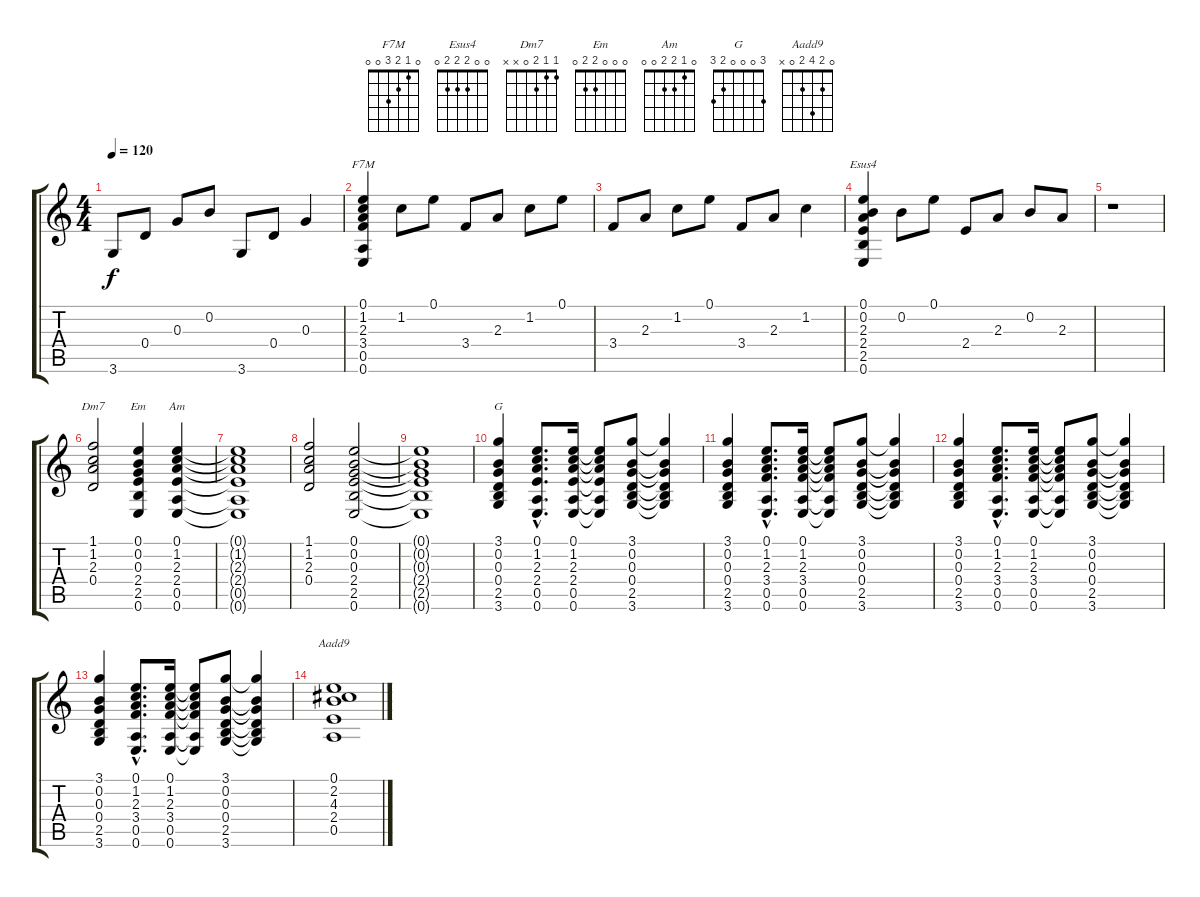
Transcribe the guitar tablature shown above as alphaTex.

\track "" {instrument electricguitarclean}
\staff {score tabs}
\tuning (E4 B3 G3 D3 A2 E2) {hide}
\chord ("F7M" 0 1 2 3 0 0)
\chord ("Esus4" 0 0 2 2 2 0)
\chord ("Dm7" 1 1 2 0 x x)
\chord ("Em" 0 0 0 2 2 0)
\chord ("Am" 0 1 2 2 0 0)
\chord ("G" 3 0 0 0 2 3)
\chord ("Aadd9" 0 2 4 2 0 x)
\ts (4 4)
\tempo 120
\clef g2
\ks c
3.6.8{dy f} 0.4.8 0.3.8 0.2.8 3.6.8 0.4.8 0.3.4 |
(0.1 1.2 2.3 3.4 0.5 0.6).4{ch "F7M"} 1.2.8 0.1.8 3.4.8 2.3.8 1.2.8 0.1.8 |
3.4.8 2.3.8 1.2.8 0.1.8 3.4.8 2.3.8 1.2.4 |
(0.1 0.2 2.3 2.4 2.5 0.6).4{ch "Esus4"} 0.2.8 0.1.8 2.4.8 2.3.8 0.2.8 2.3.8 |
r.1 |
(1.1 1.2 2.3 0.4).2{ch "Dm7"} (0.1 0.2 0.3 2.4 2.5 0.6).4{ch "Em"} (0.1 1.2 2.3 2.4 0.5 0.6).4{ch "Am"} |
(0.1{t} 1.2{t} 2.3{t} 2.4{t} 0.5{t} 0.6{t}).1 |
(1.1 1.2 2.3 0.4).2 (0.1 0.2 0.3 2.4 2.5 0.6).2 |
(0.1{t} 0.2{t} 0.3{t} 2.4{t} 2.5{t} 0.6{t}).1 |
(3.1 0.2 0.3 0.4 2.5 3.6).4{ch "G"} (0.1{hac} 1.2{hac} 2.3{hac} 2.4{hac} 0.5{hac} 0.6{hac}).8{d} (0.1 1.2 2.3 2.4 0.5 0.6).16 (0.1{t} 1.2{t} 2.3{t} 2.4{t} 0.5{t} 0.6{t}).8 (3.1 0.2 0.3 0.4 2.5 3.6).8 (3.1{t} 0.2{t} 0.3{t} 0.4{t} 2.5{t} 3.6{t}).4 |
(3.1 0.2 0.3 0.4 2.5 3.6).4 (0.1{hac} 1.2{hac} 2.3{hac} 3.4{hac} 0.5{hac} 0.6{hac}).8{d} (0.1 1.2 2.3 3.4 0.5 0.6).16 (0.1{t} 1.2{t} 2.3{t} 3.4{t} 0.5{t} 0.6{t}).8 (3.1 0.2 0.3 0.4 2.5 3.6).8 (3.1{t} 0.2{t} 0.3{t} 0.4{t} 2.5{t} 3.6{t}).4 |
(3.1 0.2 0.3 0.4 2.5 3.6).4 (0.1{hac} 1.2{hac} 2.3{hac} 3.4{hac} 0.5{hac} 0.6{hac}).8{d} (0.1 1.2 2.3 3.4 0.5 0.6).16 (0.1{t} 1.2{t} 2.3{t} 3.4{t} 0.5{t} 0.6{t}).8 (3.1 0.2 0.3 0.4 2.5 3.6).8 (3.1{t} 0.2{t} 0.3{t} 0.4{t} 2.5{t} 3.6{t}).4 |
(3.1 0.2 0.3 0.4 2.5 3.6).4 (0.1{hac} 1.2{hac} 2.3{hac} 3.4{hac} 0.5{hac} 0.6{hac}).8{d} (0.1 1.2 2.3 3.4 0.5 0.6).16 (0.1{t} 1.2{t} 2.3{t} 3.4{t} 0.5{t} 0.6{t}).8 (3.1 0.2 0.3 0.4 2.5 3.6).8 (3.1{t} 0.2{t} 0.3{t} 0.4{t} 2.5{t} 3.6{t}).4 |
(0.1 2.2 4.3 2.4 0.5).1{ch "Aadd9"}
